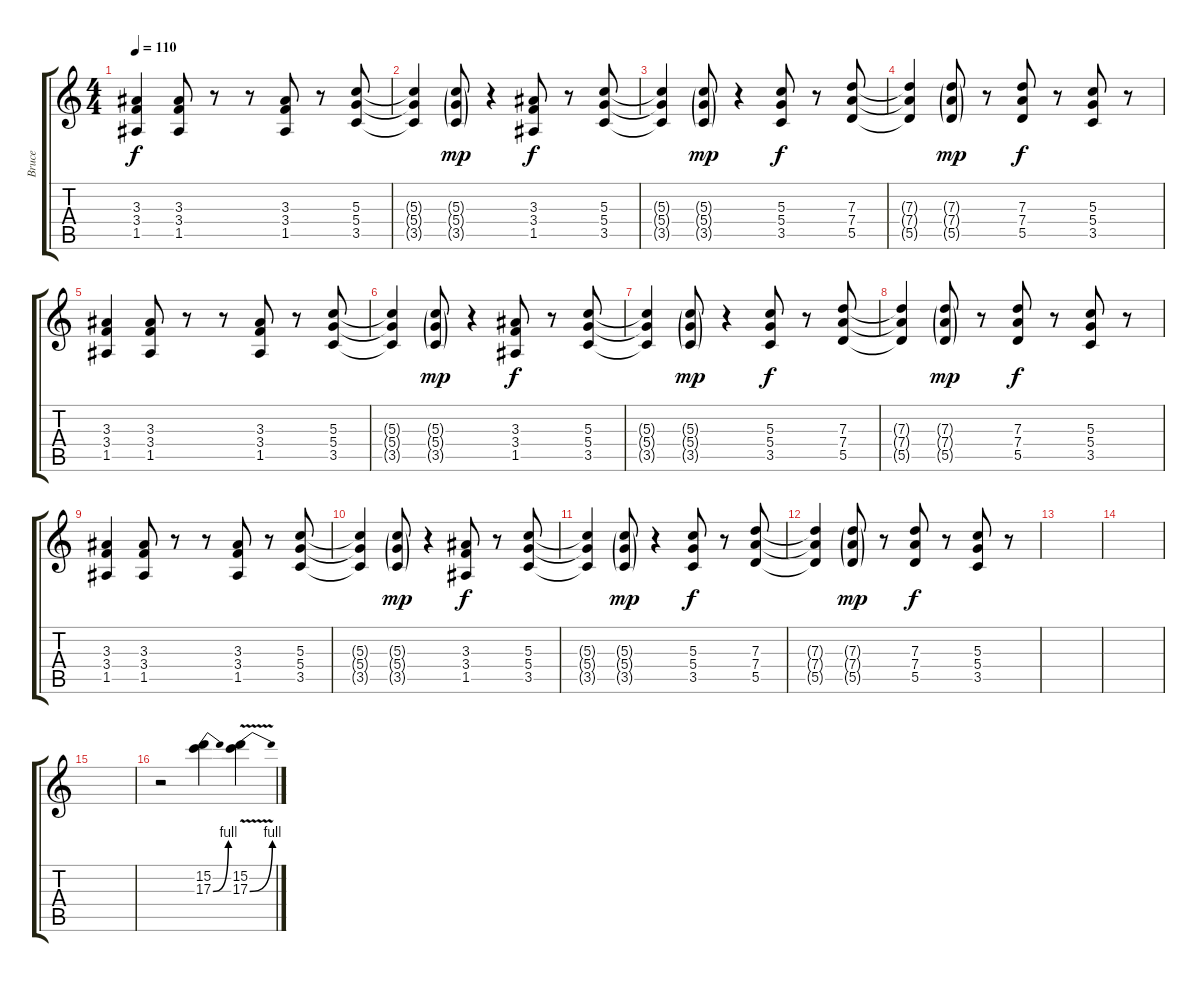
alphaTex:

\track ("Bruce" "Bruce") {instrument acousticguitarsteel}
\staff {score tabs}
\tuning (E4 B3 G3 D3 A2 E2) {hide}
\ts (4 4)
\tempo 110
\clef g2
\ks c
(3.3 3.4 1.5).4{dy f} (3.3 3.4 1.5).8 r.8 r.8 (3.3 3.4 1.5).8 r.8 (5.3 5.4 3.5).8 |
(5.3{t} 5.4{t} 3.5{t}).4 (5.3{g} 5.4{g} 3.5{g}).8{dy mp} r.4 (3.3 3.4 1.5).8{dy f} r.8 (5.3 5.4 3.5).8 |
(5.3{t} 5.4{t} 3.5{t}).4 (5.3{g} 5.4{g} 3.5{g}).8{dy mp} r.4 (5.3 5.4 3.5).8{dy f} r.8 (7.3 7.4 5.5).8 |
(7.3{t} 7.4{t} 5.5{t}).4 (7.3{g} 7.4{g} 5.5{g}).8{dy mp} r.8 (7.3 7.4 5.5).8{dy f} r.8 (5.3 5.4 3.5).8 r.8 |
(3.3 3.4 1.5).4 (3.3 3.4 1.5).8 r.8 r.8 (3.3 3.4 1.5).8 r.8 (5.3 5.4 3.5).8 |
(5.3{t} 5.4{t} 3.5{t}).4 (5.3{g} 5.4{g} 3.5{g}).8{dy mp} r.4 (3.3 3.4 1.5).8{dy f} r.8 (5.3 5.4 3.5).8 |
(5.3{t} 5.4{t} 3.5{t}).4 (5.3{g} 5.4{g} 3.5{g}).8{dy mp} r.4 (5.3 5.4 3.5).8{dy f} r.8 (7.3 7.4 5.5).8 |
(7.3{t} 7.4{t} 5.5{t}).4 (7.3{g} 7.4{g} 5.5{g}).8{dy mp} r.8 (7.3 7.4 5.5).8{dy f} r.8 (5.3 5.4 3.5).8 r.8 |
(3.3 3.4 1.5).4 (3.3 3.4 1.5).8 r.8 r.8 (3.3 3.4 1.5).8 r.8 (5.3 5.4 3.5).8 |
(5.3{t} 5.4{t} 3.5{t}).4 (5.3{g} 5.4{g} 3.5{g}).8{dy mp} r.4 (3.3 3.4 1.5).8{dy f} r.8 (5.3 5.4 3.5).8 |
(5.3{t} 5.4{t} 3.5{t}).4 (5.3{g} 5.4{g} 3.5{g}).8{dy mp} r.4 (5.3 5.4 3.5).8{dy f} r.8 (7.3 7.4 5.5).8 |
(7.3{t} 7.4{t} 5.5{t}).4 (7.3{g} 7.4{g} 5.5{g}).8{dy mp} r.8 (7.3 7.4 5.5).8{dy f} r.8 (5.3 5.4 3.5).8 r.8 |
|
|
|
r.2 (15.2 17.3{be (bend 0 0 60 4)}).4 (15.2 17.3{be (bend 0 0 60 4) v}).4
